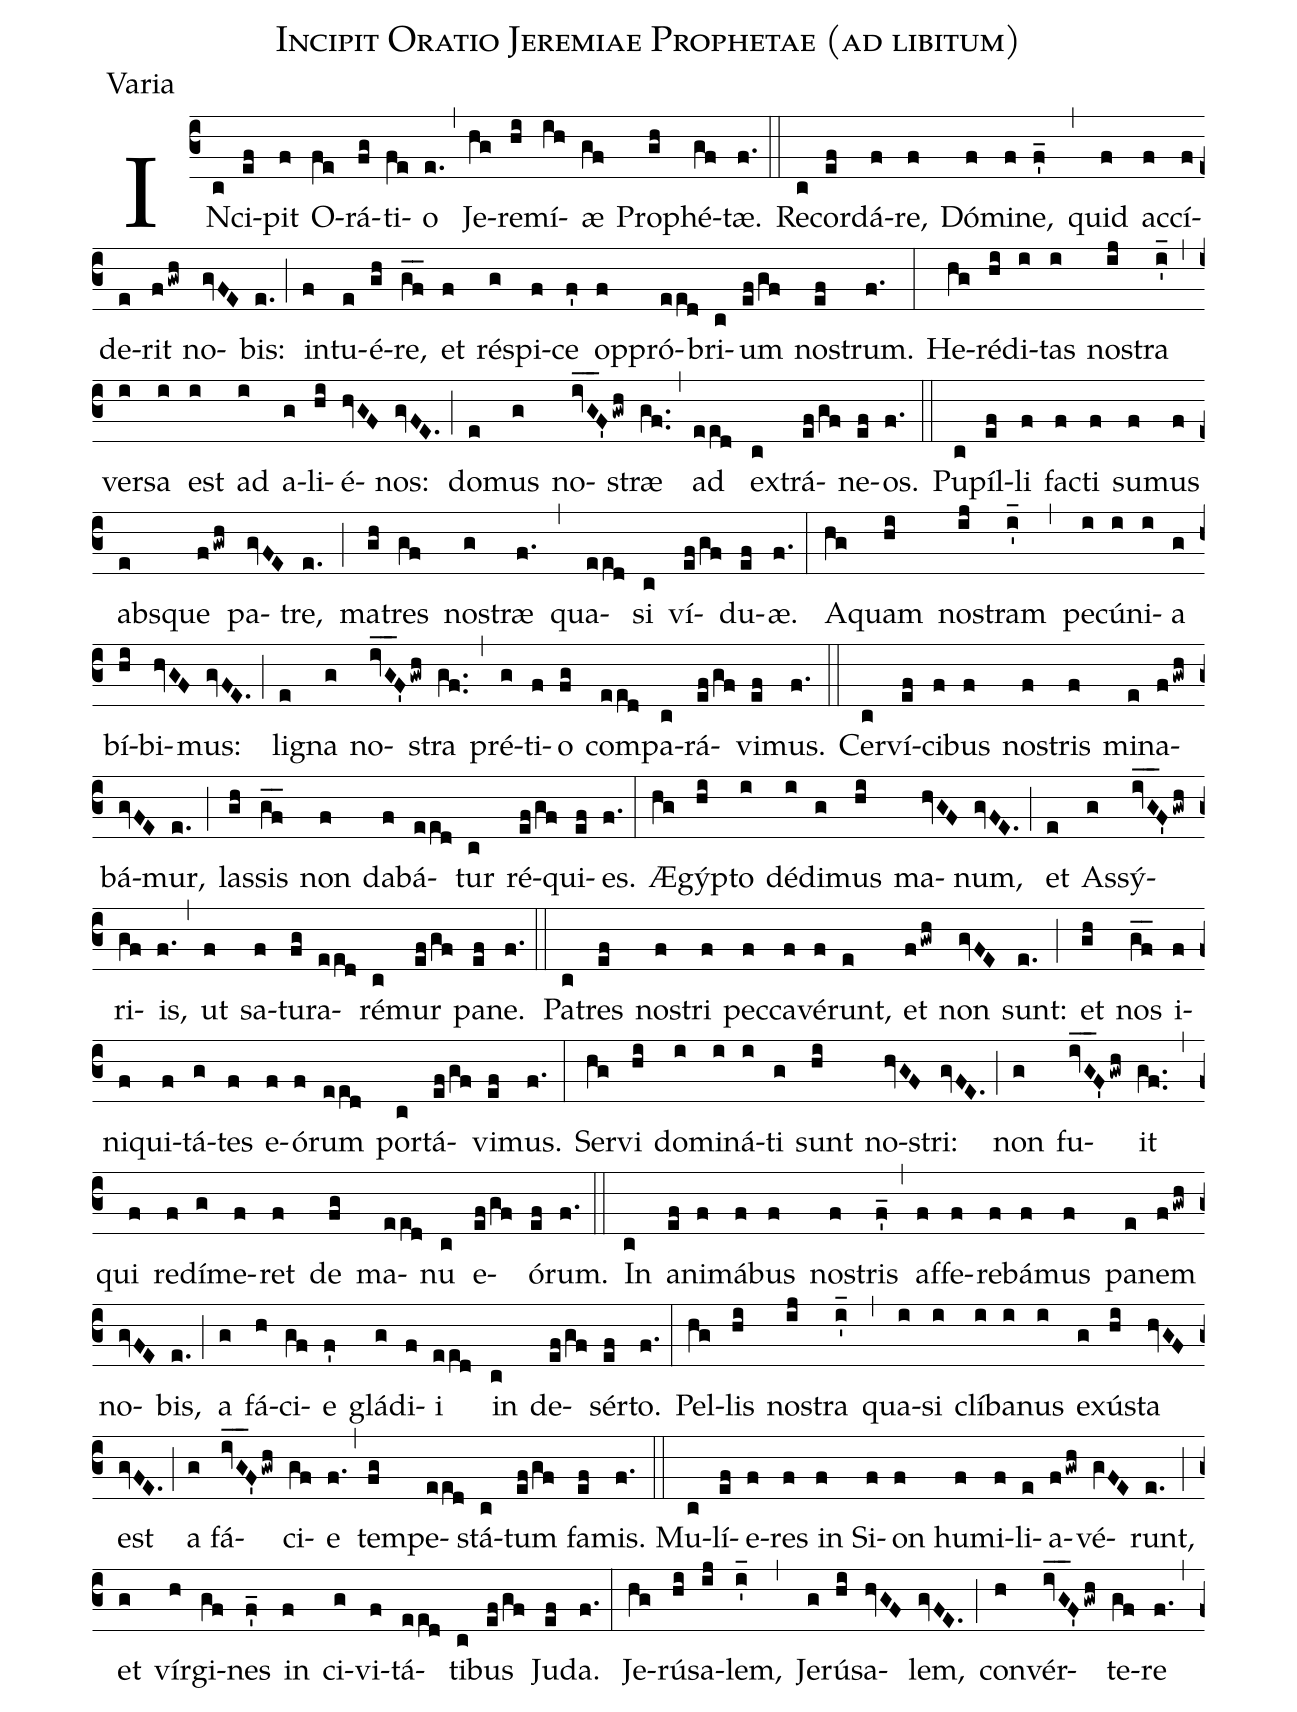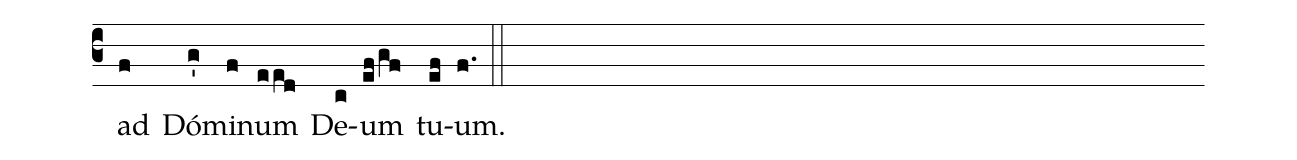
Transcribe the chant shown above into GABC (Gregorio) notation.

name:Incipit Oratio Jeremiae Prophetae (ad libitum);
office-part:Varia;
%%
(c3)IN(c)ci(ef)pit(f) O(fe)rá(fg)ti(fe)o(e.) (,) Je(hg)re(hi)mí(ih)æ(gf) Pro(gh)phé(gf)tæ.(f.) (::) Re(c)cor(ef)dá(f)re,(f) Dó(f)mi(f)ne,(f'_) (,) quid(f) ac(f)cí(f)de(e)rit(fgwh) no(gvFE)bis:(e.) (;) in(f)tu(e)é(gh)re,(gf__) et(f) ré(g)spi(f)ce(f') op(f)pró(eed)bri(c)um(ef/gf) no(ef)strum.(f.) (:) He(hg)ré(hi)di(i)tas(i) no(ij)stra(i'_) (,) ver(i)sa(i) est(i) ad(i) a(g)li(hi)é(hvGF)nos:(gvFE.) (;) do(e)mus(g) no(ivG__F'gwh)stræ(gf..) (,) ad(eed) ex(c)trá(ef/gf)ne(ef)os.(f.) (::) Pu(c)píl(ef)li(f) fa(f)cti(f) su(f)mus(f) abs(e)que(fgwh) pa(gvFE)tre,(e.) (;) ma(gh)tres(gf) no(g)stræ(f.) (,) qua(eed)si(c) ví(ef/gf)du(ef)æ.(f.) (:) A(hg)quam(hi) no(ij)stram(i'_) (,) pe(i)cú(i)ni(i)a(g) bí(hi)bi(hvGF)mus:(gvFE.) (;) li(e)gna(g) no(ivG__F'gwh)stra(gf..) (,) pré(g)ti(f)o(fg) com(eed)pa(c)rá(ef/gf)vi(ef)mus.(f.) (::)

Cer(c)ví(ef)ci(f)bus(f) no(f)stris(f) mi(e)na(fgwh)bá(gvFE)mur,(e.) (;) las(gh)sis(gf__) non(f) da(f)bá(eed)tur(c) ré(ef/gf)qui(ef)es.(f.) (:) Æ(hg)gýp(hi)to(i) dé(i)di(g)mus(hi) ma(hvGF)num,(gvFE.) (;) et(e) As(g)sý(ivG__F'gwh)ri(gf)is,(f.) (,) ut(f) sa(f)tu(fg)ra(eed)ré(c)mur(ef/gf) pa(ef)ne.(f.) (::) Pa(c)tres(ef) no(f)stri(f) pec(f)ca(f)vé(f)runt,(e) et(fgwh) non(gvFE) sunt:(e.) (;) et(gh) nos(gf__) i(f)ni(f)qui(f)tá(g)tes(f) e(f)ó(f)rum(eed) por(c)tá(ef/gf)vi(ef)mus.(f.) (:) Ser(hg)vi(hi) do(i)mi(i)ná(i)ti(g) sunt(hi) no(hvGF)stri:(gvFE.) (;) non(g) fu(ivG__F'gwh)it(gf..) (,) qui(f) re(f)dí(g)me(f)ret(f) de(fg) ma(eed)nu(c) e(ef/gf)ó(ef)rum.(f.) (::) In(c) a(ef)ni(f)má(f)bus(f) no(f)stris(f'_) (,) af(f)fe(f)re(f)bá(f)mus(f) pa(e)nem(fgwh) no(gvFE)bis,(e.) (;) a(g) fá(h)ci(gf)e(f') glá(g)di(f)i(eed) in(c) de(ef/gf)sér(ef)to.(f.) (:) Pel(hg)lis(hi) no(ij)stra(i'_) (,) qua(i)si(i) clí(i)ba(i)nus(i) e(g)xú(hi)sta(hvGF) est(gvFE.) (;) a(g) fá(ivG__F'gwh)ci(gf)e(f.) (,) tem(fg)pe(eed)stá(c)tum(ef/gf) fa(ef)mis.(f.) (::) Mu(c)lí(ef)e(f)res(f) in(f) Si(f)on(f) hu(f)mi(f)li(e)a(fgwh)vé(gVFE)runt,(e.) (;) et(g) vír(h)gi(gf)nes(f'_) in(f) ci(g)vi(f)tá(eed)ti(c)bus(ef/gf) Ju(ef)da.(f.) (:) Je(hg)rú(hi)sa(ij)lem,(i'_) (,) Je(g)rú(hi)sa(hvGF)lem,(gvFE.) (;) con(h)vér(ivG__F'gwh)te(gf)re(f.) (,) ad(f) Dó(g')mi(f)num(eed) De(c)um(ef/gf) tu(ef)um.(f.) (::)
